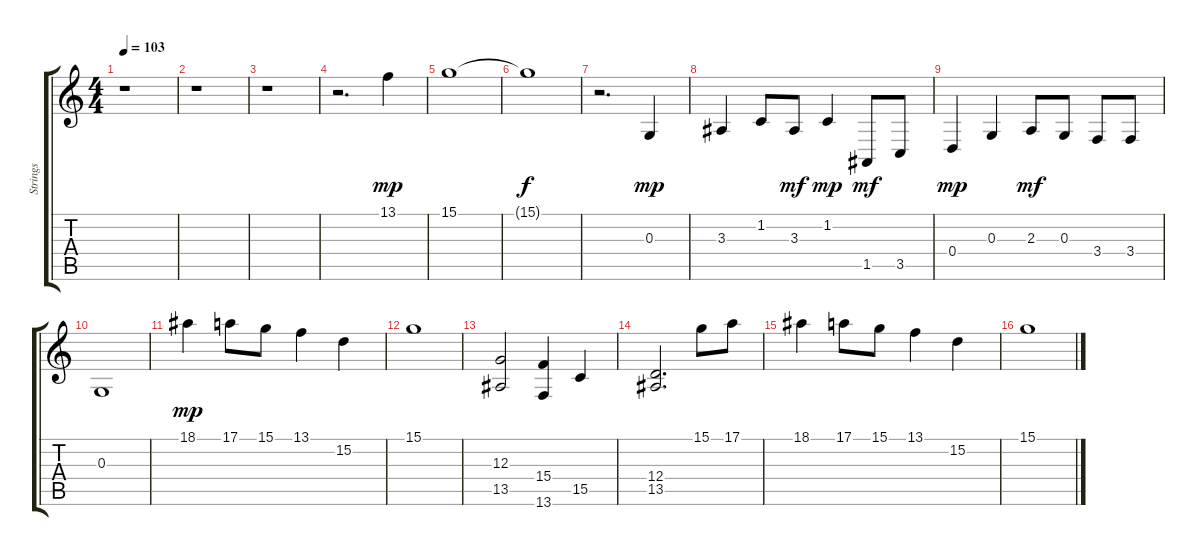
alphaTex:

\track ("Strings" "Strings") {instrument stringensemble2}
\staff {score tabs}
\tuning (E4 B3 G3 D3 A2 E2) {hide}
\ts (4 4)
\tempo 103
\clef g2
\ks c
r.1{dy f} |
r.1 |
r.1 |
r.2{d} 13.1.4{dy mp} |
15.1.1 |
15.1{t}.1{dy f} |
r.2{d} 0.3.4{dy mp} |
3.3.4 1.2.8 3.3.8{dy mf} 1.2.4{dy mp} 1.5.8{dy mf} 3.5.8 |
0.4.4{dy mp} 0.3.4 2.3.8{dy mf} 0.3.8 3.4.8 3.4.8 |
0.3.1 |
18.1.4{dy mp} 17.1.8 15.1.8 13.1.4 15.2.4 |
15.1.1 |
(12.3 13.5).2 (15.4 13.6).4 15.5.4 |
(12.4 13.5).2{d} 15.1.8 17.1.8 |
18.1.4 17.1.8 15.1.8 13.1.4 15.2.4 |
15.1.1
